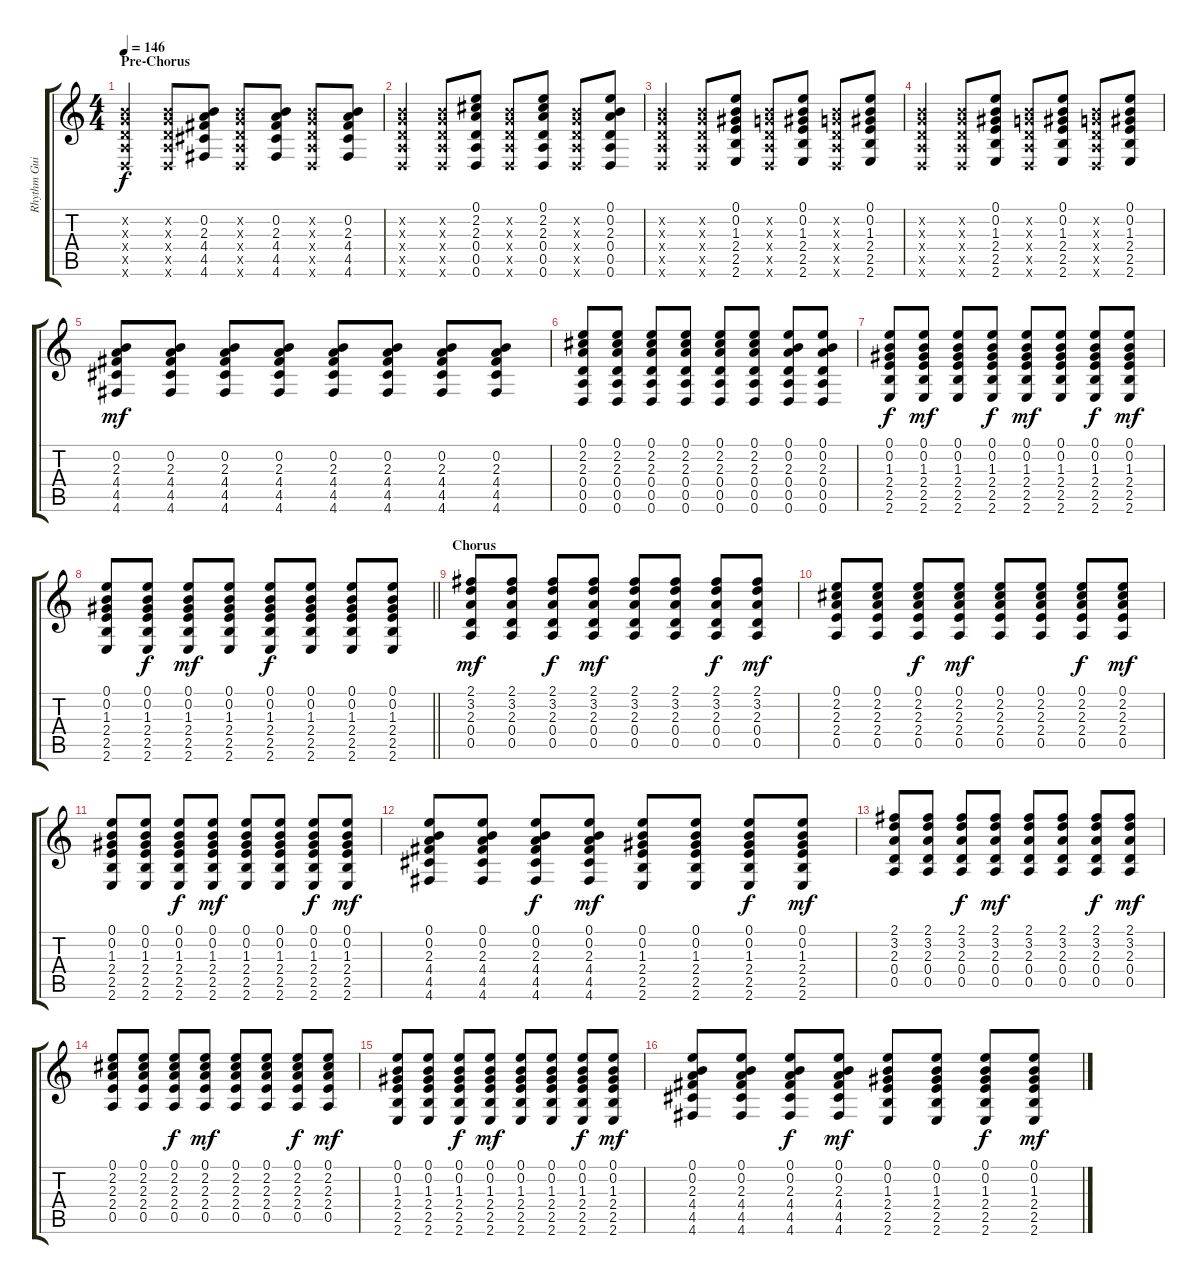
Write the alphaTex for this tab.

\track ("Rhythm Guitar" "Rhythm Gui") {instrument acousticguitarsteel}
\staff {score tabs}
\tuning (E4 B3 G3 D3 A2 D2) {hide}
\ts (4 4)
\section ("" "Pre-Chorus")
\tempo 146
\clef g2
\ks c
(0.2{x} 0.3{x} 0.4{x} 0.5{x} 0.6{x}).4{dy f} (0.2{x} 0.3{x} 0.4{x} 0.5{x} 0.6{x}).8 (0.2 2.3 4.4 4.5 4.6).8 (0.2{x} 0.3{x} 0.4{x} 0.5{x} 0.6{x}).8 (0.2 2.3 4.4 4.5 4.6).8 (0.2{x} 0.3{x} 0.4{x} 0.5{x} 0.6{x}).8 (0.2 2.3 4.4 4.5 4.6).8 |
(0.2{x} 0.3{x} 0.4{x} 0.5{x} 0.6{x}).4 (0.2{x} 0.3{x} 0.4{x} 0.5{x} 0.6{x}).8 (0.1 2.2 2.3 0.4 0.5 0.6).8 (0.2{x} 0.3{x} 0.4{x} 0.5{x} 0.6{x}).8 (0.1 2.2 2.3 0.4 0.5 0.6).8 (0.2{x} 0.3{x} 0.4{x} 0.5{x} 0.6{x}).8 (0.1 0.2 2.3 0.4 0.5 0.6).8 |
(0.2{x} 0.3{x} 0.4{x} 0.5{x} 0.6{x}).4 (0.2{x} 0.3{x} 0.4{x} 0.5{x} 0.6{x}).8 (0.1 0.2 1.3 2.4 2.5 2.6).8 (0.2{x} 0.3{x} 0.4{x} 0.5{x} 0.6{x}).8 (0.1 0.2 1.3 2.4 2.5 2.6).8 (0.2{x} 0.3{x} 0.4{x} 0.5{x} 0.6{x}).8 (0.1 0.2 1.3 2.4 2.5 2.6).8 |
(0.2{x} 0.3{x} 0.4{x} 0.5{x} 0.6{x}).4 (0.2{x} 0.3{x} 0.4{x} 0.5{x} 0.6{x}).8 (0.1 0.2 1.3 2.4 2.5 2.6).8 (0.2{x} 0.3{x} 0.4{x} 0.5{x} 0.6{x}).8 (0.1 0.2 1.3 2.4 2.5 2.6).8 (0.2{x} 0.3{x} 0.4{x} 0.5{x} 0.6{x}).8 (0.1 0.2 1.3 2.4 2.5 2.6).8 |
(0.2 2.3 4.4 4.5 4.6).8{dy mf} (0.2 2.3 4.4 4.5 4.6).8 (0.2 2.3 4.4 4.5 4.6).8 (0.2 2.3 4.4 4.5 4.6).8 (0.2 2.3 4.4 4.5 4.6).8 (0.2 2.3 4.4 4.5 4.6).8 (0.2 2.3 4.4 4.5 4.6).8 (0.2 2.3 4.4 4.5 4.6).8 |
(0.1 2.2 2.3 0.4 0.5 0.6).8 (0.1 2.2 2.3 0.4 0.5 0.6).8 (0.1 2.2 2.3 0.4 0.5 0.6).8 (0.1 2.2 2.3 0.4 0.5 0.6).8 (0.1 2.2 2.3 0.4 0.5 0.6).8 (0.1 2.2 2.3 0.4 0.5 0.6).8 (0.1 0.2 2.3 0.4 0.5 0.6).8 (0.1 0.2 2.3 0.4 0.5 0.6).8 |
(0.1 0.2 1.3 2.4 2.5 2.6).8{dy f} (0.1 0.2 1.3 2.4 2.5 2.6).8{dy mf} (0.1 0.2 1.3 2.4 2.5 2.6).8 (0.1 0.2 1.3 2.4 2.5 2.6).8{dy f} (0.1 0.2 1.3 2.4 2.5 2.6).8{dy mf} (0.1 0.2 1.3 2.4 2.5 2.6).8 (0.1 0.2 1.3 2.4 2.5 2.6).8{dy f} (0.1 0.2 1.3 2.4 2.5 2.6).8{dy mf} |
\barLineRight lightlight
(0.1 0.2 1.3 2.4 2.5 2.6).8 (0.1 0.2 1.3 2.4 2.5 2.6).8{dy f} (0.1 0.2 1.3 2.4 2.5 2.6).8{dy mf} (0.1 0.2 1.3 2.4 2.5 2.6).8 (0.1 0.2 1.3 2.4 2.5 2.6).8{dy f} (0.1 0.2 1.3 2.4 2.5 2.6).8 (0.1 0.2 1.3 2.4 2.5 2.6).8 (0.1 0.2 1.3 2.4 2.5 2.6).8 |
\section ("" "Chorus")
(2.1 3.2 2.3 0.4 0.5).8{dy mf} (2.1 3.2 2.3 0.4 0.5).8 (2.1 3.2 2.3 0.4 0.5).8{dy f} (2.1 3.2 2.3 0.4 0.5).8{dy mf} (2.1 3.2 2.3 0.4 0.5).8 (2.1 3.2 2.3 0.4 0.5).8 (2.1 3.2 2.3 0.4 0.5).8{dy f} (2.1 3.2 2.3 0.4 0.5).8{dy mf} |
(0.1 2.2 2.3 2.4 0.5).8 (0.1 2.2 2.3 2.4 0.5).8 (0.1 2.2 2.3 2.4 0.5).8{dy f} (0.1 2.2 2.3 2.4 0.5).8{dy mf} (0.1 2.2 2.3 2.4 0.5).8 (0.1 2.2 2.3 2.4 0.5).8 (0.1 2.2 2.3 2.4 0.5).8{dy f} (0.1 2.2 2.3 2.4 0.5).8{dy mf} |
(0.1 0.2 1.3 2.4 2.5 2.6).8 (0.1 0.2 1.3 2.4 2.5 2.6).8 (0.1 0.2 1.3 2.4 2.5 2.6).8{dy f} (0.1 0.2 1.3 2.4 2.5 2.6).8{dy mf} (0.1 0.2 1.3 2.4 2.5 2.6).8 (0.1 0.2 1.3 2.4 2.5 2.6).8 (0.1 0.2 1.3 2.4 2.5 2.6).8{dy f} (0.1 0.2 1.3 2.4 2.5 2.6).8{dy mf} |
(0.1 0.2 2.3 4.4 4.5 4.6).8 (0.1 0.2 2.3 4.4 4.5 4.6).8 (0.1 0.2 2.3 4.4 4.5 4.6).8{dy f} (0.1 0.2 2.3 4.4 4.5 4.6).8{dy mf} (0.1 0.2 1.3 2.4 2.5 2.6).8 (0.1 0.2 1.3 2.4 2.5 2.6).8 (0.1 0.2 1.3 2.4 2.5 2.6).8{dy f} (0.1 0.2 1.3 2.4 2.5 2.6).8{dy mf} |
(2.1 3.2 2.3 0.4 0.5).8 (2.1 3.2 2.3 0.4 0.5).8 (2.1 3.2 2.3 0.4 0.5).8{dy f} (2.1 3.2 2.3 0.4 0.5).8{dy mf} (2.1 3.2 2.3 0.4 0.5).8 (2.1 3.2 2.3 0.4 0.5).8 (2.1 3.2 2.3 0.4 0.5).8{dy f} (2.1 3.2 2.3 0.4 0.5).8{dy mf} |
(0.1 2.2 2.3 2.4 0.5).8 (0.1 2.2 2.3 2.4 0.5).8 (0.1 2.2 2.3 2.4 0.5).8{dy f} (0.1 2.2 2.3 2.4 0.5).8{dy mf} (0.1 2.2 2.3 2.4 0.5).8 (0.1 2.2 2.3 2.4 0.5).8 (0.1 2.2 2.3 2.4 0.5).8{dy f} (0.1 2.2 2.3 2.4 0.5).8{dy mf} |
(0.1 0.2 1.3 2.4 2.5 2.6).8 (0.1 0.2 1.3 2.4 2.5 2.6).8 (0.1 0.2 1.3 2.4 2.5 2.6).8{dy f} (0.1 0.2 1.3 2.4 2.5 2.6).8{dy mf} (0.1 0.2 1.3 2.4 2.5 2.6).8 (0.1 0.2 1.3 2.4 2.5 2.6).8 (0.1 0.2 1.3 2.4 2.5 2.6).8{dy f} (0.1 0.2 1.3 2.4 2.5 2.6).8{dy mf} |
(0.1 0.2 2.3 4.4 4.5 4.6).8 (0.1 0.2 2.3 4.4 4.5 4.6).8 (0.1 0.2 2.3 4.4 4.5 4.6).8{dy f} (0.1 0.2 2.3 4.4 4.5 4.6).8{dy mf} (0.1 0.2 1.3 2.4 2.5 2.6).8 (0.1 0.2 1.3 2.4 2.5 2.6).8 (0.1 0.2 1.3 2.4 2.5 2.6).8{dy f} (0.1 0.2 1.3 2.4 2.5 2.6).8{dy mf}
